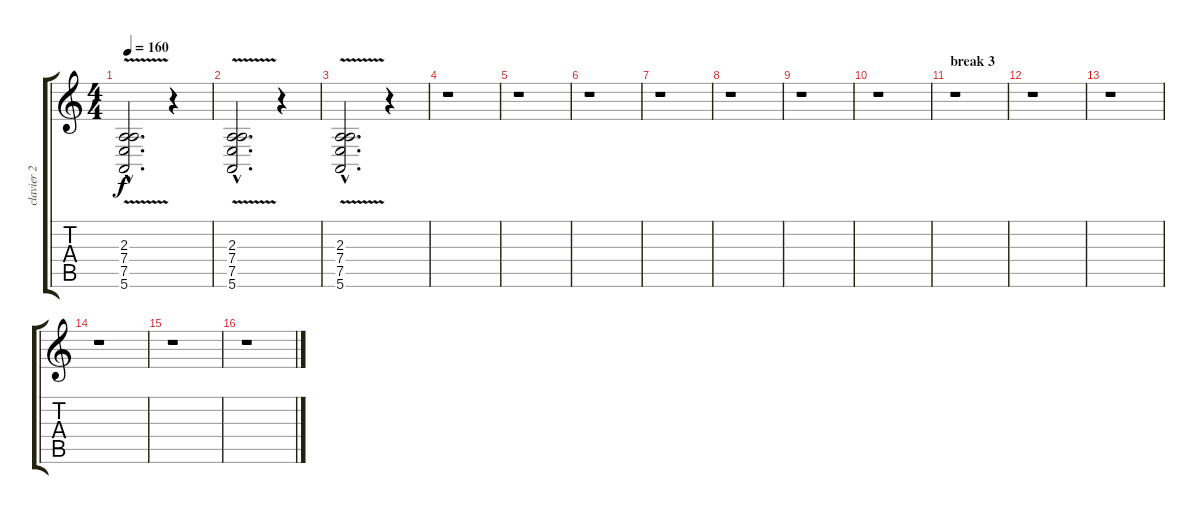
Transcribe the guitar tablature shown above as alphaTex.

\track ("clavier 2" "clavier 2") {instrument drawbarorgan}
\staff {score tabs}
\tuning (E4 B3 G3 D3 A2 E2) {hide}
\ts (4 4)
\tempo 160
\clef g2
\ks c
(2.3{hac} 7.4{hac} 7.5{v hac} 5.6{hac}).2{d dy f} r.4 |
(2.3{hac} 7.4{hac} 7.5{v hac} 5.6{hac}).2{d} r.4 |
(2.3{hac} 7.4{hac} 7.5{v hac} 5.6{hac}).2{d} r.4 |
r.1 |
r.1 |
r.1 |
r.1 |
r.1 |
r.1 |
r.1 |
\section ("" "break 3")
r.1 |
r.1 |
r.1 |
r.1 |
r.1 |
r.1
